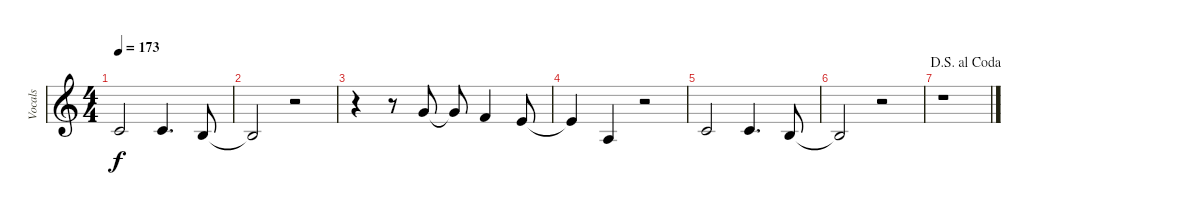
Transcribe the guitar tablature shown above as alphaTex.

\track ("Vocals" "Vocals") {instrument lead6voice}
\staff {score}
\tuning (E4 B3 G3 D3 A2 E2) {hide}
\ts (4 4)
\tempo 173
\clef g2
\ks c
1.2.2{dy f} 1.2.4{d} 0.2.8 |
0.2{t}.2 r.2 |
r.4 r.8 3.1.8 3.1{t}.8 1.1.4 0.1.8 |
0.1{t}.4 2.3.4 r.2 |
1.2.2 1.2.4{d} 0.2.8 |
0.2{t}.2 r.2 |
\jump dalsegnoalcoda
r.1
